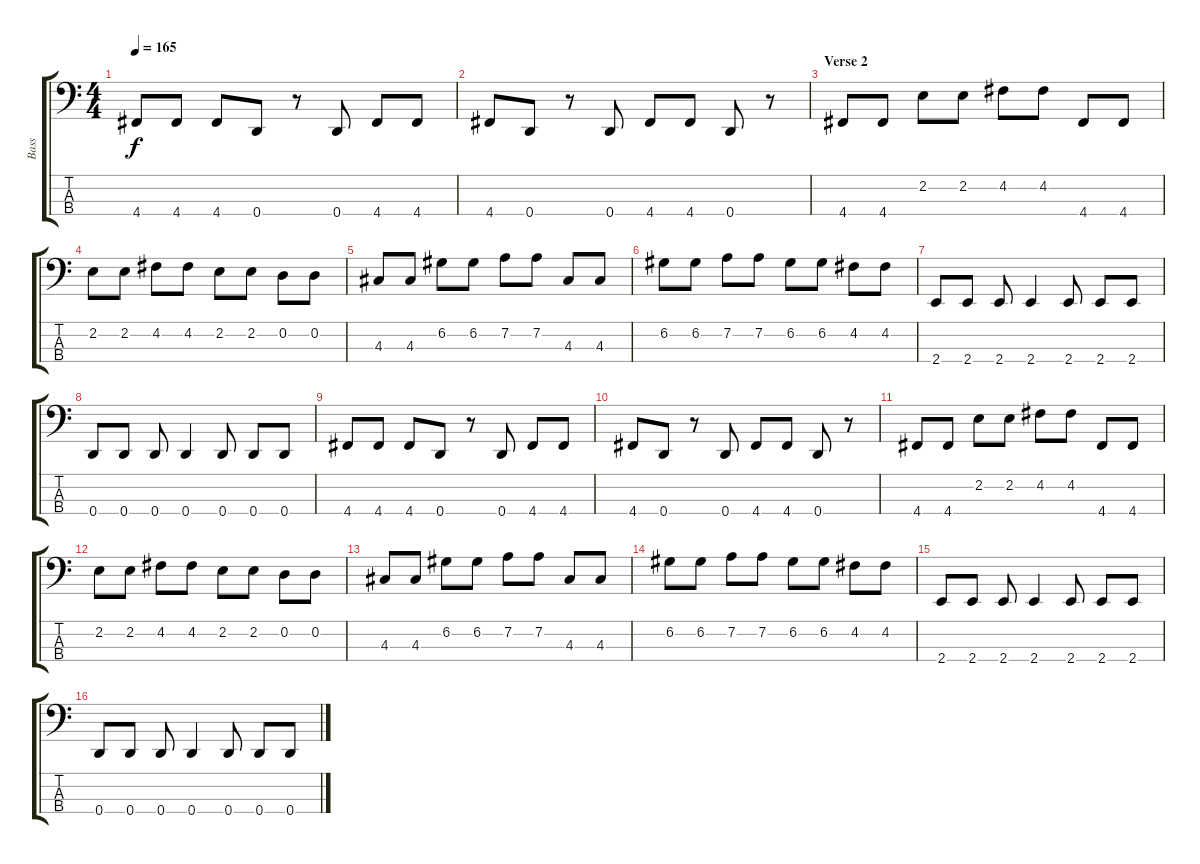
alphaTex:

\track ("Bass" "Bass") {instrument electricbasspick}
\staff {score tabs}
\tuning (G2 D2 A1 D1) {hide}
\ts (4 4)
\tempo 165
\clef f4
\ks c
4.4.8{dy f} 4.4.8 4.4.8 0.4.8 r.8 0.4.8 4.4.8 4.4.8 |
4.4.8 0.4.8 r.8 0.4.8 4.4.8 4.4.8 0.4.8 r.8 |
\section ("" "Verse 2")
4.4.8 4.4.8 2.2.8 2.2.8 4.2.8 4.2.8 4.4.8 4.4.8 |
2.2.8 2.2.8 4.2.8 4.2.8 2.2.8 2.2.8 0.2.8 0.2.8 |
4.3.8 4.3.8 6.2.8 6.2.8 7.2.8 7.2.8 4.3.8 4.3.8 |
6.2.8 6.2.8 7.2.8 7.2.8 6.2.8 6.2.8 4.2.8 4.2.8 |
2.4.8 2.4.8 2.4.8 2.4.4 2.4.8 2.4.8 2.4.8 |
0.4.8 0.4.8 0.4.8 0.4.4 0.4.8 0.4.8 0.4.8 |
4.4.8 4.4.8 4.4.8 0.4.8 r.8 0.4.8 4.4.8 4.4.8 |
4.4.8 0.4.8 r.8 0.4.8 4.4.8 4.4.8 0.4.8 r.8 |
4.4.8 4.4.8 2.2.8 2.2.8 4.2.8 4.2.8 4.4.8 4.4.8 |
2.2.8 2.2.8 4.2.8 4.2.8 2.2.8 2.2.8 0.2.8 0.2.8 |
4.3.8 4.3.8 6.2.8 6.2.8 7.2.8 7.2.8 4.3.8 4.3.8 |
6.2.8 6.2.8 7.2.8 7.2.8 6.2.8 6.2.8 4.2.8 4.2.8 |
2.4.8 2.4.8 2.4.8 2.4.4 2.4.8 2.4.8 2.4.8 |
0.4.8 0.4.8 0.4.8 0.4.4 0.4.8 0.4.8 0.4.8
